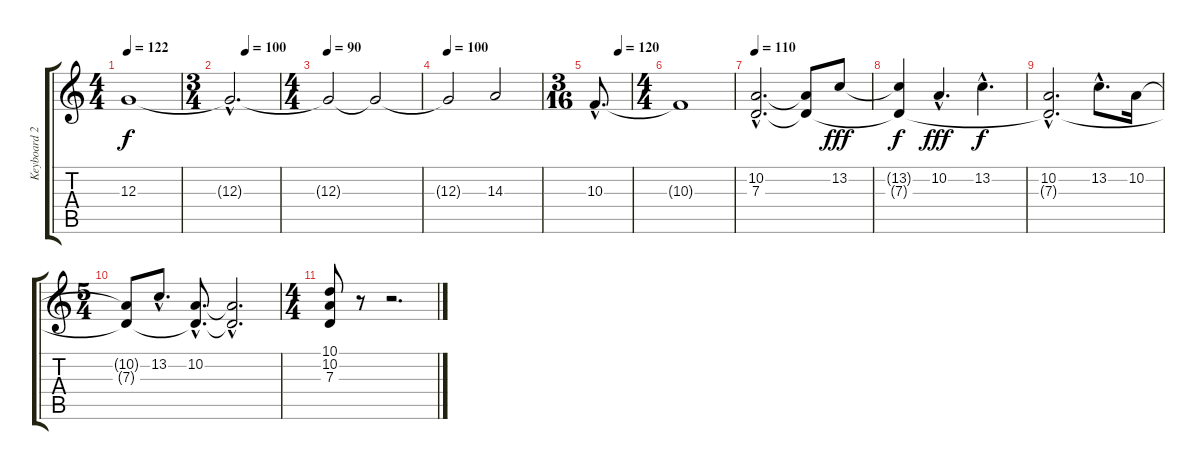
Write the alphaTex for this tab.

\track ("Keyboard 2" "Keyboard 2") {instrument electricpiano1}
\staff {score tabs}
\tuning (E4 B3 G3 D3 A2 E2) {hide}
\ts (4 4)
\tempo 122
\clef g2
\ks c
12.3{t}.1{dy f} |
\ts (3 4)
\tempo (100 0.3333333333333333)
12.3{hac t}.2{d} |
\ts (4 4)
\tempo 90
12.3{t}.2 12.3{t}.2 |
\tempo 100
12.3{t}.2 14.3.2 |
\ts (3 16)
\tempo (120 0.6666666666666666)
10.3{hac}.8{d} |
\ts (4 4)
10.3{t}.1 |
\tempo 110
(10.2{hac} 7.3{hac}).2{d volume 8 instrument rockorgan} (10.2{t} 7.3{t}).8 13.2.8{dy fff} |
(13.2{t} 7.3{t}).4{dy f} 10.2{hac}.4{d dy fff} 13.2{hac}.4{d dy f} |
(10.2{hac} 7.3{hac t}).2{d} 13.2{hac}.8{d} 10.2.16 |
\ts (5 4)
(10.2{t} 7.3{t}).8 13.2{hac}.8{d} (10.2{hac} 7.3{hac t}).8{d} (10.2{hac t} 7.3{hac t}).2{d} |
\ts (4 4)
(10.1 10.2 7.3).8 r.8 r.2{d}
